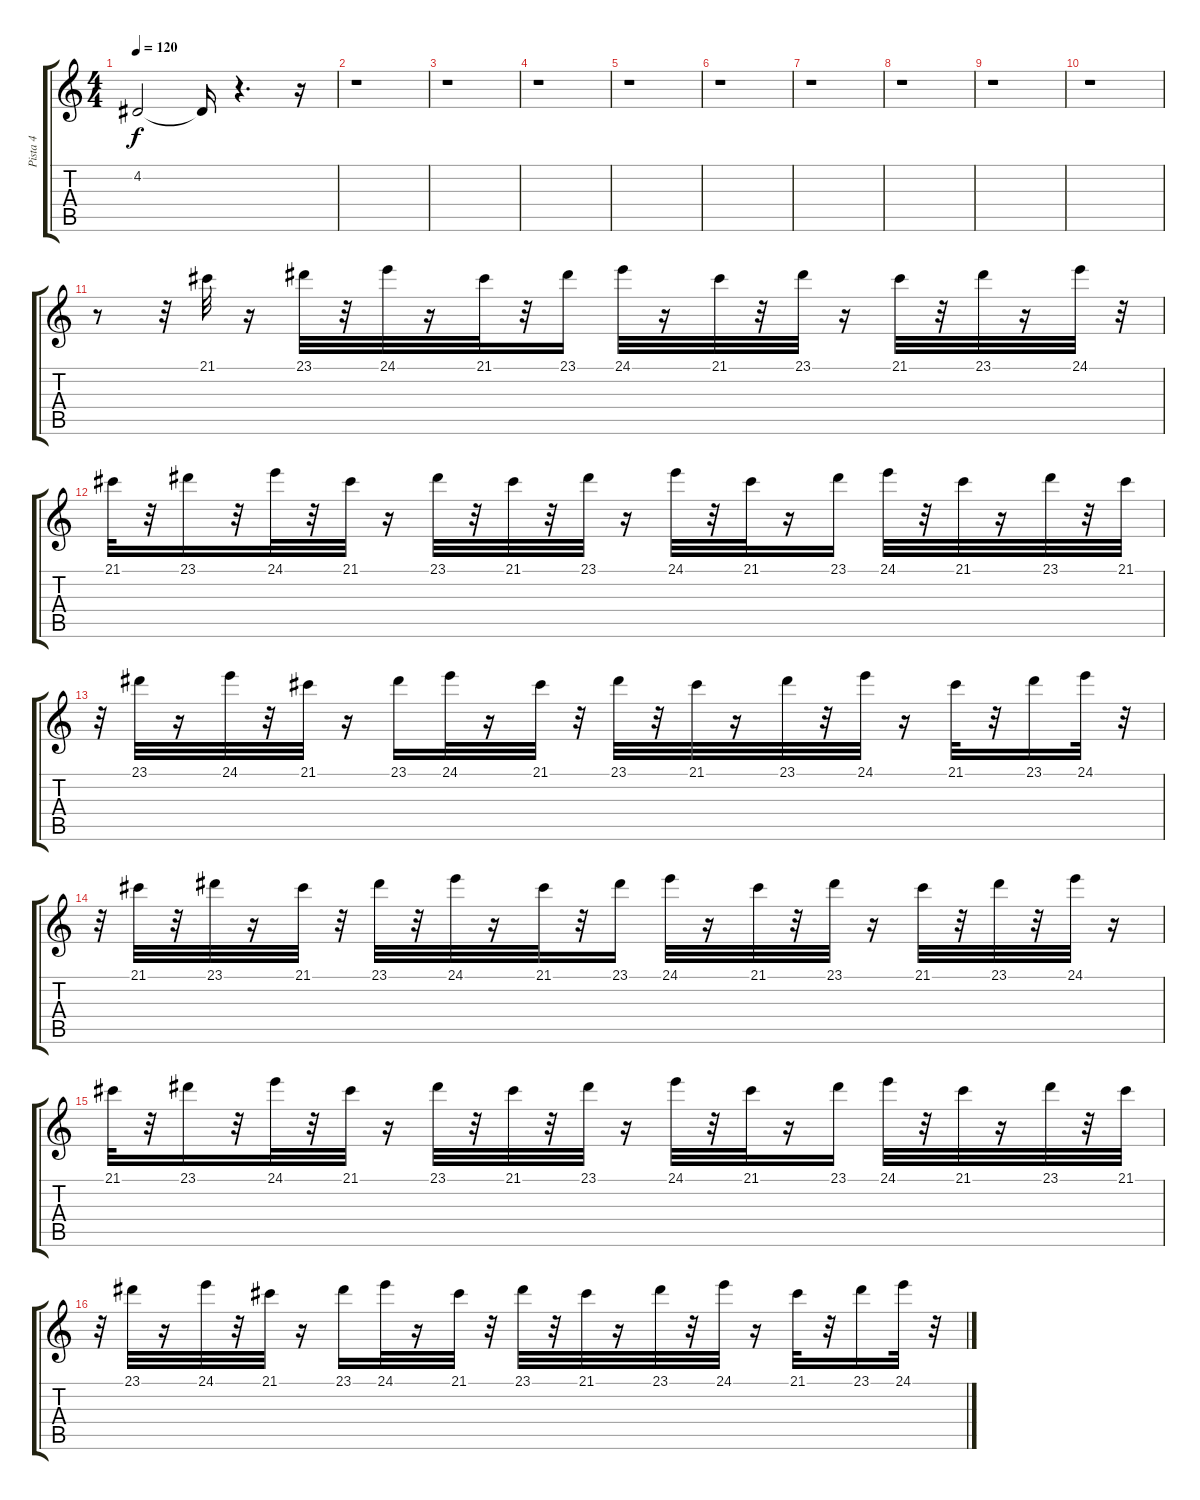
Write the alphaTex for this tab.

\track ("Pista 4" "Pista 4") {instrument brightacousticpiano}
\staff {score tabs}
\tuning (E4 B3 G3 D3 A2 E2) {hide}
\ts (4 4)
\tempo 120
\clef g2
\ks c
4.2{t}.2{dy f} 4.2{t}.16 r.4{d} r.16 |
r.1 |
r.1 |
r.1 |
r.1 |
r.1 |
r.1 |
r.1 |
r.1 |
r.1 |
r.8 r.32 21.1.32{volume 5 instrument rockorgan} r.16 23.1.32 r.32 24.1.32 r.16 21.1.32 r.32 23.1.16 24.1.32 r.16 21.1.32 r.32 23.1.32 r.16 21.1.32 r.32 23.1.32 r.16 24.1.32 r.32 |
21.1.32 r.32 23.1.16 r.32 24.1.32 r.32 21.1.32 r.16 23.1.32 r.32 21.1.32 r.32 23.1.32 r.16 24.1.32 r.32 21.1.32 r.16 23.1.16 24.1.32 r.32 21.1.32 r.16 23.1.32 r.32 21.1.32 |
r.32 23.1.32 r.16 24.1.32 r.32 21.1.32 r.16 23.1.16 24.1.32 r.16 21.1.32 r.32 23.1.32 r.32 21.1.32 r.16 23.1.32 r.32 24.1.32 r.16 21.1.32 r.32 23.1.16 24.1.32 r.32 |
r.32 21.1.32 r.32 23.1.32 r.16 21.1.32 r.32 23.1.32 r.32 24.1.32 r.16 21.1.32 r.32 23.1.16 24.1.32 r.16 21.1.32 r.32 23.1.32 r.16 21.1.32 r.32 23.1.32 r.32 24.1.32 r.16 |
21.1.32 r.32 23.1.16 r.32 24.1.32 r.32 21.1.32 r.16 23.1.32 r.32 21.1.32 r.32 23.1.32 r.16 24.1.32 r.32 21.1.32 r.16 23.1.16 24.1.32 r.32 21.1.32 r.16 23.1.32 r.32 21.1.32 |
r.32 23.1.32 r.16 24.1.32 r.32 21.1.32 r.16 23.1.16 24.1.32 r.16 21.1.32 r.32 23.1.32 r.32 21.1.32 r.16 23.1.32 r.32 24.1.32 r.16 21.1.32 r.32 23.1.16 24.1.32 r.32
